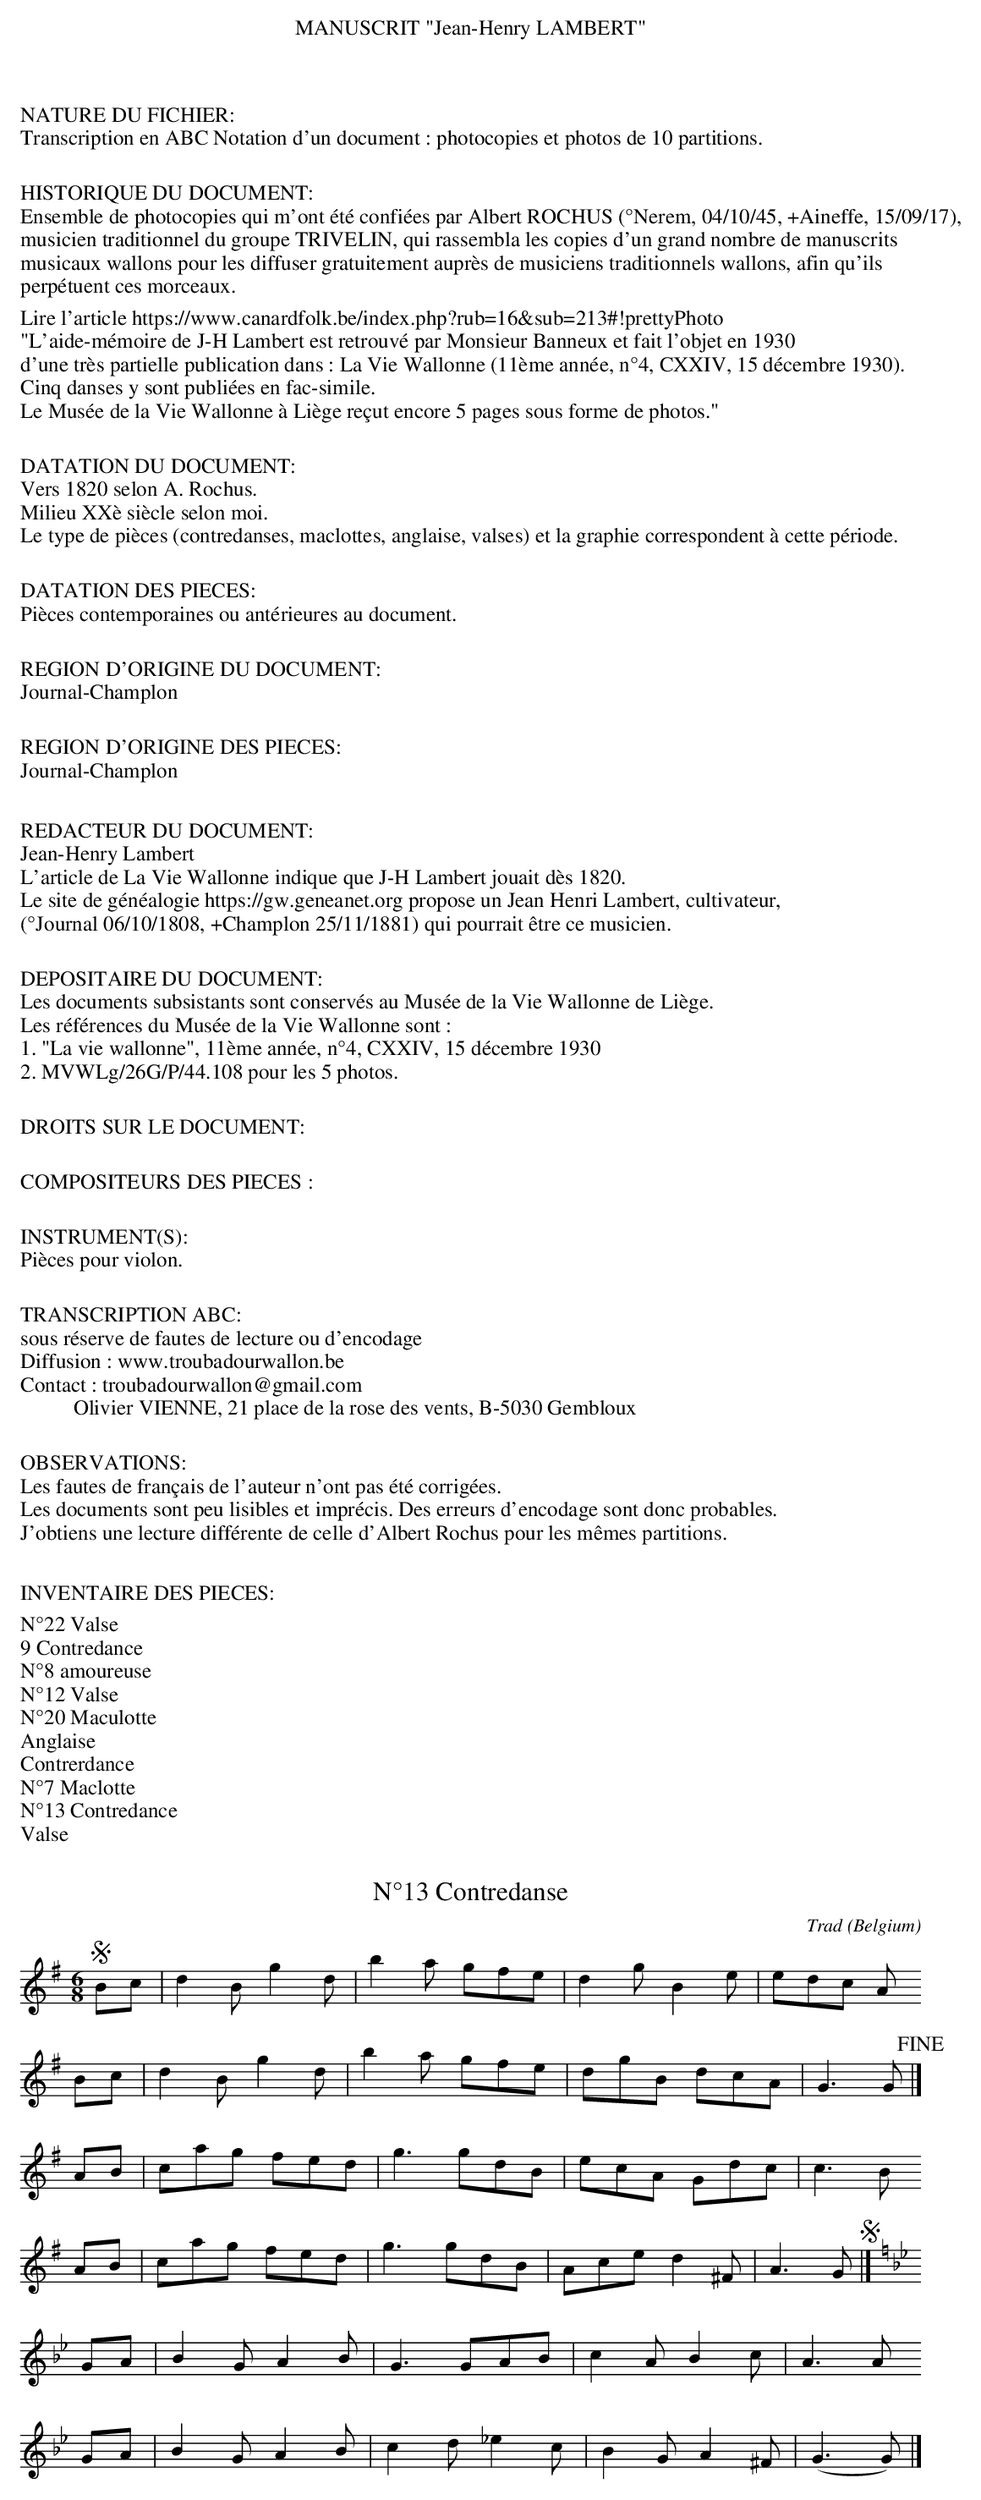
X:1
T:N°13 Contredanse
C:Trad
O:Belgium
M:6/8
L:1/8
K:Gmaj
!segno!
Bc|d2B g2d|b2a gfe|d2g B2e|edc A
Bc|d2B g2d|b2a gfe|dgB dcA|G3 G!fine!|]
AB|cag fed|g3 gdB|ecA Gdc|c3 B
AB|cag fed|g3 gdB|Ace d2^F|A3 G!segno!|]
K:Gmin
GA|B2G A2B|G3 GAB|c2A B2c|A3 A
GA|B2G A2B|c2d _e2c|B2G A2^F|(G3 G)|]
